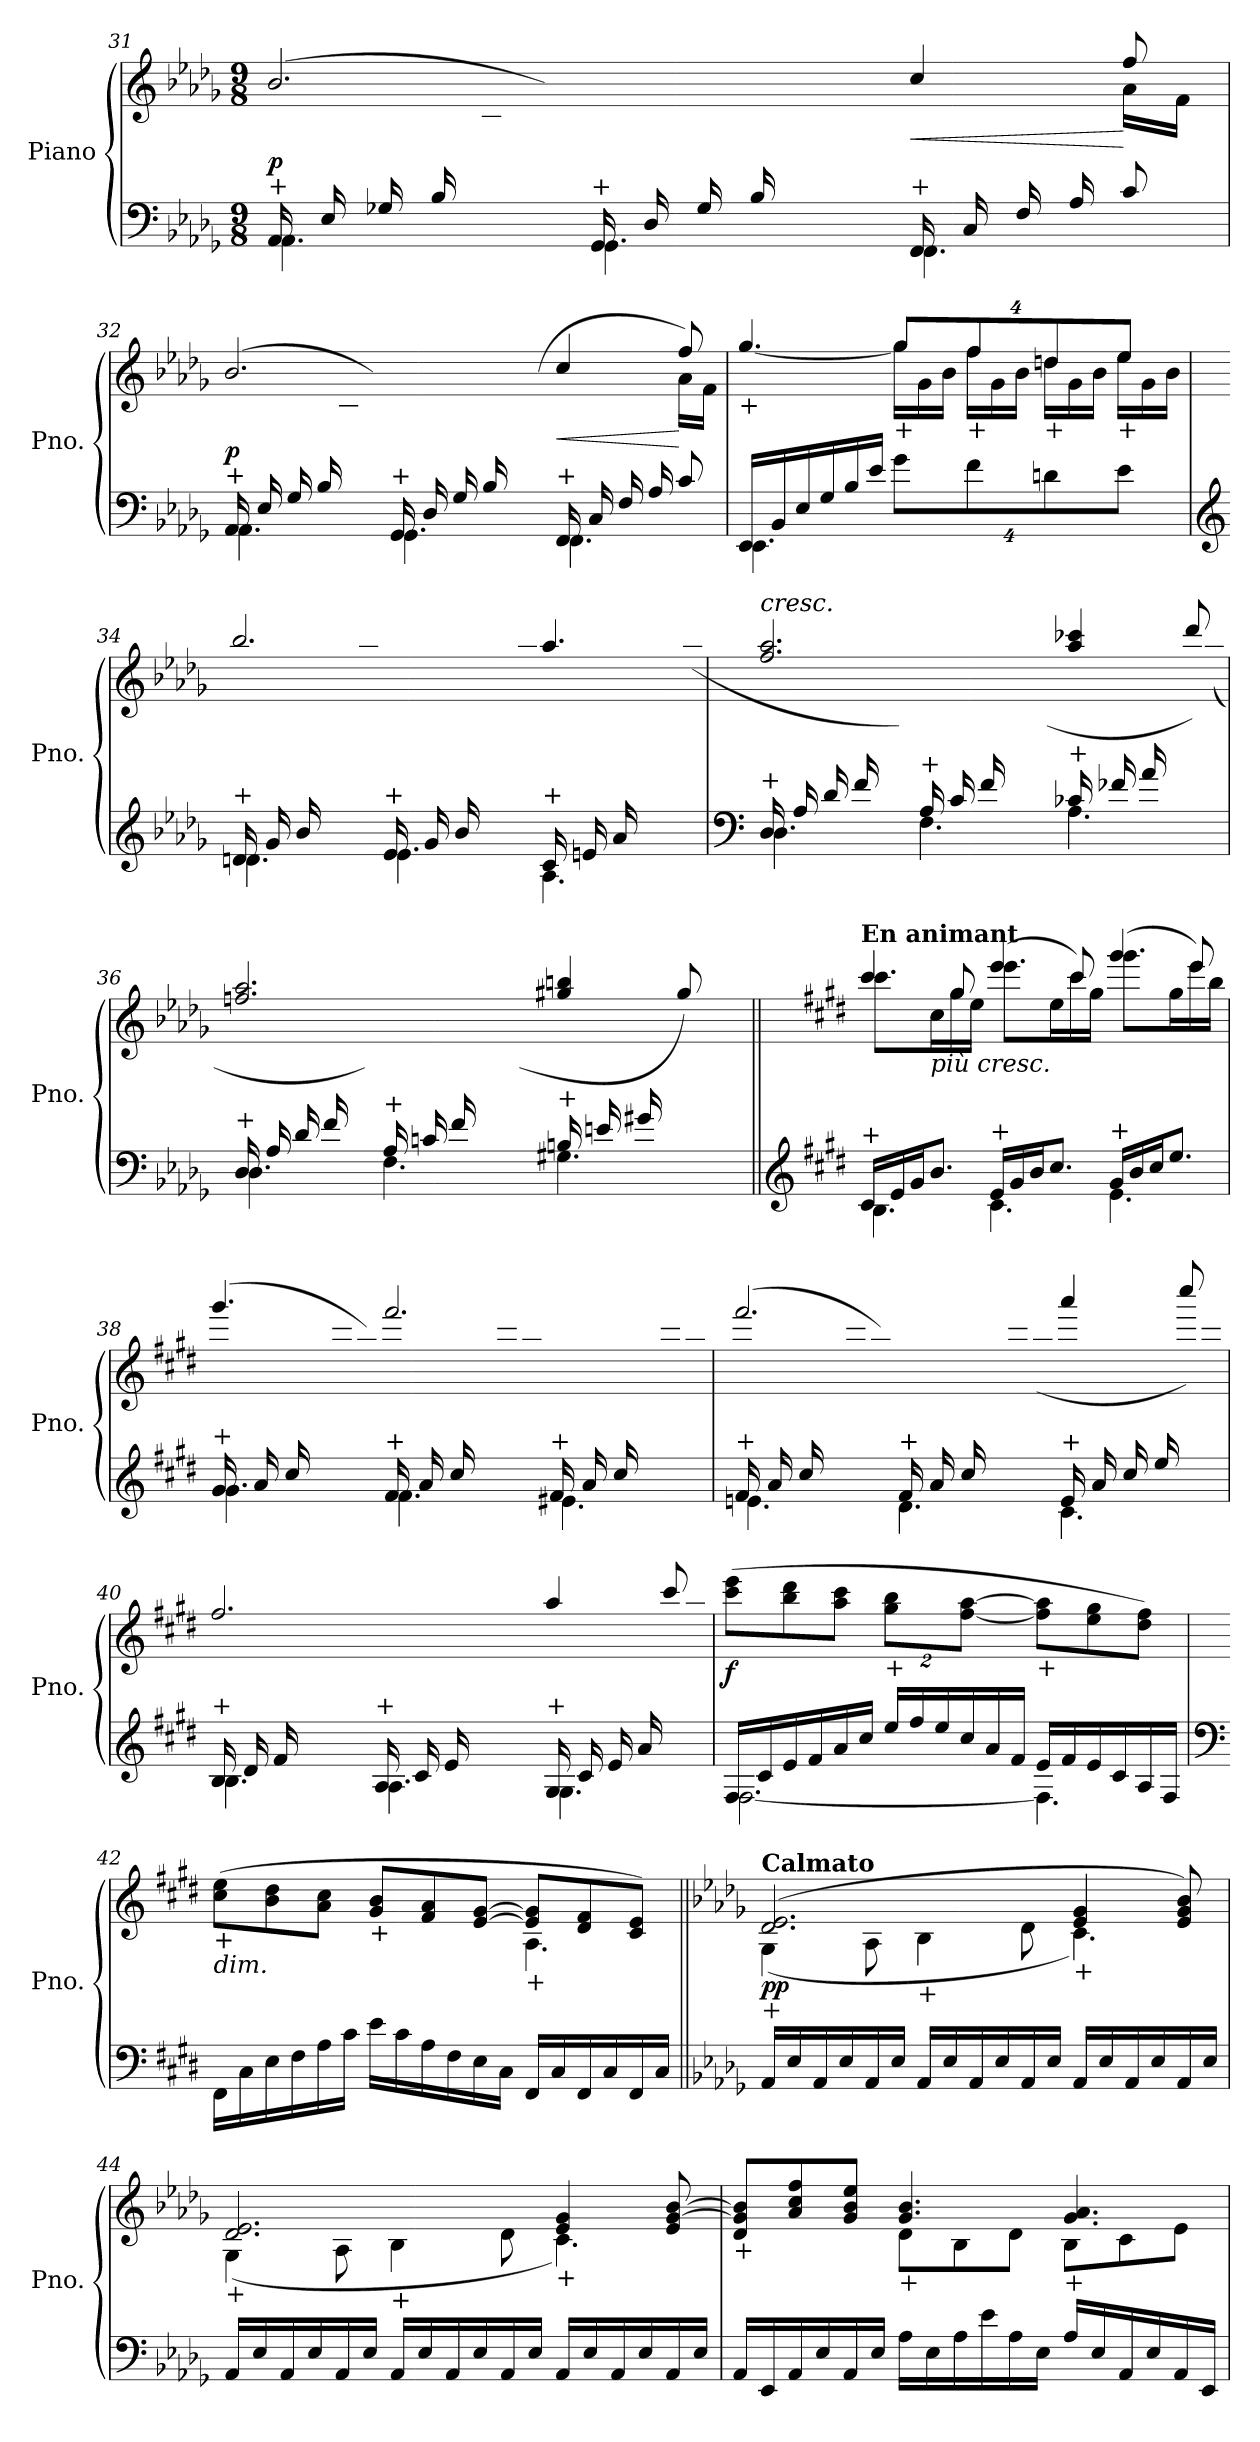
**kern	**kern	**dynam
*part1	*part1	*part1
*staff2	*staff1	*staff1/2
*I"Piano	*	*
*I'Pno.	*	*
!!LO:PB:g=z
*clefF4	*clefG2	*
*k[b-e-a-d-g-]	*k[b-e-a-d-g-]	*
*M9/8	*M9/8	*
=31	=31	=31
*^	*^	*
*	*	*	*^	*
!	!	!LO:TX:b:t=+	!	!	!
!	!	!	!	!	!LO:DY:b
(<16AA-</LL	4.AA-\	(>2.b-/	1ryy	4ryy	p
16E-</	.	.	.	.	.
16G-X</	.	.	.	.	.
16B-</	.	.	.	.	.
8ryy	.	.	.	16c>\	.
.	.	.	.	16g->\JJ)	.
!LO:TX:a:t=+	!	!	!	!	!
(<16GG-/LL	4.GG-\	.	.	4ryy	.
16D-</	.	.	.	.	.
16G-</	.	.	.	.	.
16B-</	.	.	.	.	.
8ryy	.	.	.	16d->\	.
.	.	.	.	16g->\JJ)	.
!LO:TX:a:t=+	!	!	!	!	!
!	!	!	!	!	!LO:HP:b
16FF</LL	4.FF\	4cc/	.	4.ryy	<
16C</	.	.	.	.	.
16F</	.	.	.	.	.
16A-</J	.	.	.	.	.
8c</J	.	8ff/)	16a-\LL	.	[
.	.	.	16f>\JJ	.	.
=32	=32	=32	=32	=32	=32
!LO:TX:a:t=+	!	!	!	!	!
!	!	!	!	!	!LO:DY:b
(<16AA-/LL	4.AA-\	(>2.b-/	1ryy	4ryy	p
16E-/	.	.	.	.	.
16G-/	.	.	.	.	.
16B-/	.	.	.	.	.
8ryy	.	.	.	16c\	.
.	.	.	.	16g-\JJ)	.
!LO:TX:a:t=+	!	!	!	!	!
16GG-/LL	(>4.GG-\	.	.	4ryy	.
16D-/	.	.	.	.	.
16G-/	.	.	.	.	.
16B-/	.	.	.	.	.
8ryy	.	.	.	16d-\	.
.	.	.	.	(16g-\JJ	.
!LO:TX:a:t=+	!	!	!	!	!
!	!	!	!	!	!LO:HP:b
16FF/LL	4.FF\	4cc/	.	4.ryy	<
16C/	.	.	.	.	.
16F/	.	.	.	.	.
16A-/J	.	.	.	.	.
8c/J	.	8ff/)	16a-\LL	.	[
.	.	.	16f\JJ	.	.
*	*	*	*v	*v	*
!!LO:LB:g=z
=33	=33	=33	=33	=33
!	!	!LO:TX:b:t=+	!	!
16EE-</LL	4.EE-\	[4.gg-/	4.ryy	.
16BB-</	.	.	.	.
16E-</	.	.	.	.
16G-</	.	.	.	.
16B-</	.	.	.	.
16e-</JJ	.	.	.	.
*Xbrackettup	*	*Xbrackettup	*	*
!	!	!LO:TX:b:t=+	!	!
16%3g-\L	2.ryy	16%3gg-/L]	16gg-\LL	.
.	.	.	16g->\	.
.	.	.	16b->\JJ	.
!	!	!LO:TX:b:t=+	!	!
16%3f\	.	16%3ff/	16ff\LL	.
.	.	.	16g->\	.
.	.	.	16b->\JJ	.
!	!	!LO:TX:b:t=+	!	!
16%3dn\	.	16%3ddn/	16dd\LL	.
.	.	.	16g->\	.
.	.	.	16b->\JJ	.
!	!	!LO:TX:b:t=+	!	!
16%3e-\J	.	16%3ee-/J	16ee-\LL	.
.	.	.	16g->\	.
.	.	.	16b->\JJ	.
=34	=34	=34	=34	=34
*clefG2	*	*	*	*
!LO:TX:a:t=+	!	!	!	!
(<16dn</LL	4.d\	2.bb-/	8.ryy	.
16g-</	.	.	.	.
16b-</	.	.	.	.
8.ryy	.	.	16b->\	.
.	.	.	16gg->\	.
.	.	.	16bb->\JJ)	.
!LO:TX:a:t=+	!	!	!	!
(<16e-</LL	4.e-\	.	8.ryy	.
16g-</	.	.	.	.
16b-</	.	.	.	.
8.ryy	.	.	16b->\	.
.	.	.	16gg->\	.
.	.	.	16bb->\JJ)	.
!LO:TX:a:t=+	!	!	!	!
16c</LL	(>4.A-\	4.aa-/)	8.ryy	.
16en</	.	.	.	.
16a-</	.	.	.	.
8.ryy	.	.	16cc>\	.
.	.	.	16een>\	.
.	.	.	(16aa->\JJ	.
!!LO:LB:g=z	!!
=35	=35	=35	=35	=35
*clefF4	*	*	*	*
!	!	!LO:TX:a:i:t=cresc.	!	!
!LO:TX:a:t=+	!	!	!	!
(<16D-/LL	4.D-\	2.ff/ 2.aa-/	4ryy	.
16A-/	.	.	.	.
16d-/	.	.	.	.
16f/	.	.	.	.
8ryy	.	.	16a-\	.
.	.	.	16dd-\JJ)	.
!LO:TX:a:t=+	!	!	!	!
16A-/LL	(>4.F\	.	8.ryy	.
16c/	.	.	.	.
16f/	.	.	.	.
8.ryy	.	.	16a-\	.
.	.	.	16cc\	.
.	.	.	(16ff\JJ	.
!LO:TX:a:t=+	!	!	!	!
16c-X/LL	(<4.A-\	4aa-/ 4ccc-X/	8.ryy	.
16f-X/	.	.	.	.
16a-/	.	.	.	.
8.ryy	.	.	16cc-X\	.
.	.	8ddd-/)	16ff-X\	.
.	.	.	(16aa-\JJ	.
=36	=36	=36	=36	=36
!LO:TX:a:t=+	!	!	!	!
(<16D-/LL	4.D-\	2.ffn/ 2.aa-/	4ryy	.
16A-/	.	.	.	.
16d-/	.	.	.	.
16f/	.	.	.	.
8ryy	.	.	16a-\	.
.	.	.	16dd-\JJ)	.
!LO:TX:a:t=+	!	!	!	!
16A-/LL	(>4.F\	.	8.ryy	.
16cn/	.	.	.	.
16f/	.	.	.	.
8.ryy	.	.	16a-\	.
.	.	.	16ccn\	.
.	.	.	(16ff\JJ	.
!LO:TX:a:t=+	!	!	!	!
16Bn/LL	(<4.G#X\	4gg#X/ 4bbn/	8.ryy	.
16en/	.	.	.	.
16g#X/	.	.	.	.
8.ryy	.	.	16bn\	.
.	.	8gg#/)	16gg-\	.
.	.	.	16een\JJ)	.
!!LO:LB:g=z	!!
=37||	=37||	=37||	=37||	=37||
*clefG2	*	*	*	*
*k[f#c#g#d#]	*	*k[f#c#g#d#]	*	*
!	!	!LO:TX:a:B:t=En animant	!	!
!LO:TX:a:t=+	!	!	!	!
16c#</LL	4.B\	4ccc#/	8.ccc#>\L	.
16e</	.	.	.	.
16g#</J	.	.	.	.
!	!	!	!LO:TX:b:i:t=più cresc.	!
8.b</J	.	.	16cc#>\L	.
.	.	8gg#/)	16gg#\	.
.	.	.	16ee>\JJ	.
!LO:TX:a:t=+	!	!	!	!
16e</LL	4.c#\	(>4eee/	8.eee\L	.
16g#</	.	.	.	.
16b</J	.	.	.	.
8.cc#</J	.	.	16ee>\L	.
.	.	8ccc#/)	16ccc#\	.
.	.	.	16gg#>\JJ	.
!LO:TX:a:t=+	!	!	!	!
16g#</LL	4.e\	(>4ggg#/	8.ggg#\L	.
16b</	.	.	.	.
16cc#</J	.	.	.	.
8.ee</J	.	.	16gg#>\L	.
.	.	8eee/)	16eee\	.
.	.	.	16bb>\JJ	.
=38	=38	=38	=38	=38
!LO:TX:a:t=+	!	!	!	!
(<16g#/LL	4.g#\	(>4.ggg#/	8.ryy	.
16a/	.	.	.	.
16cc#/	.	.	.	.
8.ryy	.	.	16gg#>\	.
.	.	.	16ccc#>\	.
.	.	.	16aa>\JJ)	.
!LO:TX:a:t=+	!	!	!	!
(<16f#/LL	4.f#\	2.fff#/)	8.ryy	.
16a/	.	.	.	.
16cc#/	.	.	.	.
8.ryy	.	.	16ff#>\	.
.	.	.	16ccc#>\	.
.	.	.	16aa>\JJ)	.
!LO:TX:a:t=+	!	!	!	!
(<16f#/LL	4.e#X\	.	8.ryy	.
16a/	.	.	.	.
16cc#/	.	.	.	.
8.ryy	.	.	16ff#\	.
.	.	.	16ccc#\	.
.	.	.	16aa\JJ)	.
!!LO:LB:g=z	!!
=39	=39	=39	=39	=39
!LO:TX:a:t=+	!	!	!	!
(<16f#/LL	4.en\	(>2.fff#/	8.ryy	.
16a/	.	.	.	.
16cc#/	.	.	.	.
8.ryy	.	.	16ff#\	.
.	.	.	16ccc#\	.
.	.	.	16aa\JJ)	.
!LO:TX:a:t=+	!	!	!	!
16f#/LL	(>4.d#\	.	8.ryy	.
16a/	.	.	.	.
16cc#/	.	.	.	.
8.ryy	.	.	16ff#\	.
.	.	.	16ccc#\	.
.	.	.	(16aa\JJ	.
!LO:TX:a:t=+	!	!	!	!
16e/LL	(>4.c#\	4aaa/	4ryy	.
16a/	.	.	.	.
16cc#/	.	.	.	.
16ee/	.	.	.	.
8ryy	.	8cccc#/)	16cccc#\	.
.	.	.	16ccc#>\JJ)	.
=40	=40	=40	=40	=40
!LO:TX:a:t=+	!	!	!	!
(<16B/LL	4.B\	2.ff#/	8.ryy	.
16d#/	.	.	.	.
16f#/	.	.	.	.
8.ryy	.	.	16f#\	.
.	.	.	16cc#\	.
.	.	.	16a\JJ)	.
!LO:TX:a:t=+	!	!	!	!
(<16A/LL	4.A\	.	8.ryy	.
16c#/	.	.	.	.
16e/	.	.	.	.
8.ryy	.	.	16f#\	.
.	.	.	16cc#\	.
.	.	.	16a\JJ)	.
!LO:TX:a:t=+	!	!	!	!
(<16G#/LL	4.G#\	4aa/	4ryy	.
16c#/	.	.	.	.
16e/	.	.	.	.
16a/	.	.	.	.
8ryy	.	8ccc#/)	16ee\	.
.	.	.	16aa>\JJ)	.
!!LO:PB:g=z
=41	=41	=41	=41	=41
!	!	!LO:TX:b:t=+	!	!
!	!	!	!	!LO:DY:b
*	*	*v	*v	*
16F#</LL	[2.F#\	(>8ccc#\ 8eee\L	f
16c#</	.	.	.
16e</	.	8bb\ 8ddd#\	.
16f#</	.	.	.
16a</	.	8aa\ 8ccc#\J	.
16cc#</JJ	.	.	.
!	!	!LO:TX:b:t=+	!
16ee</LL	.	16%3gg#\ 16%3bb\L	.
16ff#</	.	.	.
16ee</	.	.	.
16cc#</	.	[16%3ff#\ [16%3aa\J	.
16a</	.	.	.
16f#</JJ	.	.	.
!	!	!LO:TX:b:t=+	!
16e</LL	4.F#\]	8ff#\] 8aa\]L	.
16f#</	.	.	.
16e</	.	8ee\ 8gg#\	.
16c#</	.	.	.
16A</	.	8dd#\ 8ff#\J)	.
16F#</JJ	.	.	.
*v	*v	*	*
=42	=42	=42
*clefF4	*	*
*	*^	*
!	!LO:TX:b:t=+	!	!
!	!LO:TX:b:i:t=dim.	!	!
16FF#\LL	(>8cc#\ 8ee\L	2.ryy	.
16C#\	.	.	.
16E\	8b\ 8dd#\	.	.
16F#\	.	.	.
16A\	8a\ 8cc#\J	.	.
16c#\JJ	.	.	.
!	!LO:TX:b:t=+	!	!
16e\LL	8g#/ 8b/L	.	.
16c#\	.	.	.
16A\	8f#/ 8a/	.	.
16F#\	.	.	.
16E\	[8e/ [8g#/J	.	.
16C#\JJ	.	.	.
!	!LO:TX:b:t=+	!	!
16FF#/LL	8e/] 8g#/]L	4.A\	.
16C#/	.	.	.
16FF#/	8d#/ 8f#/	.	.
16C#/	.	.	.
16FF#/	8c#/ 8e/J)	.	.
16C#/JJ	.	.	.
!!LO:LB:g=z	!!
=43||	=43||	=43||	=43||
*k[b-e-a-d-g-]	*k[b-e-a-d-g-]	*	*
!	!LO:TX:a:B:t=Calmato	!	!
!	!LO:TX:b:t=+	!	!
!	!	!	!LO:DY:b
16AA-/LL	(>2.d-/ 2.e-/	(<4G-\	pp
16E-/	.	.	.
16AA-/	.	.	.
16E-/	.	.	.
16AA-/	.	8A->\	.
16E-/JJ	.	.	.
!	!	!LO:TX:b:t=+	!
16AA-/LL	.	4B->\	.
16E-/	.	.	.
16AA-/	.	.	.
16E-/	.	.	.
16AA-/	.	8d->\	.
16E-/JJ	.	.	.
!	!LO:TX:b:t=+	!	!
16AA-/LL	4e-/ 4g-/	4.c\)	.
16E-/	.	.	.
16AA-/	.	.	.
16E-/	.	.	.
16AA-/	8e-/ 8g-/ 8b-/)	.	.
16E-/JJ	.	.	.
=44	=44	=44	=44
!	!LO:TX:b:t=+	!	!
16AA-/LL	2.d-/ 2.e-/	(<4G-\	.
16E-/	.	.	.
16AA-/	.	.	.
16E-/	.	.	.
16AA-/	.	8A-\	.
16E-/JJ	.	.	.
!	!	!LO:TX:b:t=+	!
16AA-/LL	.	4B-\	.
16E-/	.	.	.
16AA-/	.	.	.
16E-/	.	.	.
16AA-/	.	8d-\	.
16E-/JJ	.	.	.
!	!LO:TX:b:t=+	!	!
16AA-/LL	4e-/ 4g-/	4.c\)	.
16E-/	.	.	.
16AA-/	.	.	.
16E-/	.	.	.
16AA-/	8e-/ [8g-/ [8b-/	.	.
16E-/JJ	.	.	.
!!LO:LB:g=z	!!
=45	=45	=45	=45
!	!LO:TX:b:t=+	!	!
16AA-/LL	8d-/ 8g-/] 8b-/]L	4.ryy	.
16EE-/	.	.	.
16AA-/	8a-/ 8cc/ 8ff/	.	.
16E-/	.	.	.
16AA-/	8g-/ 8b-/ 8ee-/J	.	.
16E-/JJ	.	.	.
!	!LO:TX:b:t=+	!	!
16A-\LL	4.g-/ 4.b-/	8d-\L	.
16E-\	.	.	.
16A-\	.	8B->\	.
16e-\	.	.	.
16A-\	.	8d->\J	.
16E-\JJ	.	.	.
!	!LO:TX:b:t=+	!	!
16A-/LL	4.g-/ 4.a-/)	8B-\L	.
16E-/	.	.	.
16AA-/	.	8c>\	.
16E-/	.	.	.
16AA-/	.	8e->\J	.
16EE-/JJ	.	.	.
*	*v	*v	*
=	=	=
*-	*-	*-
